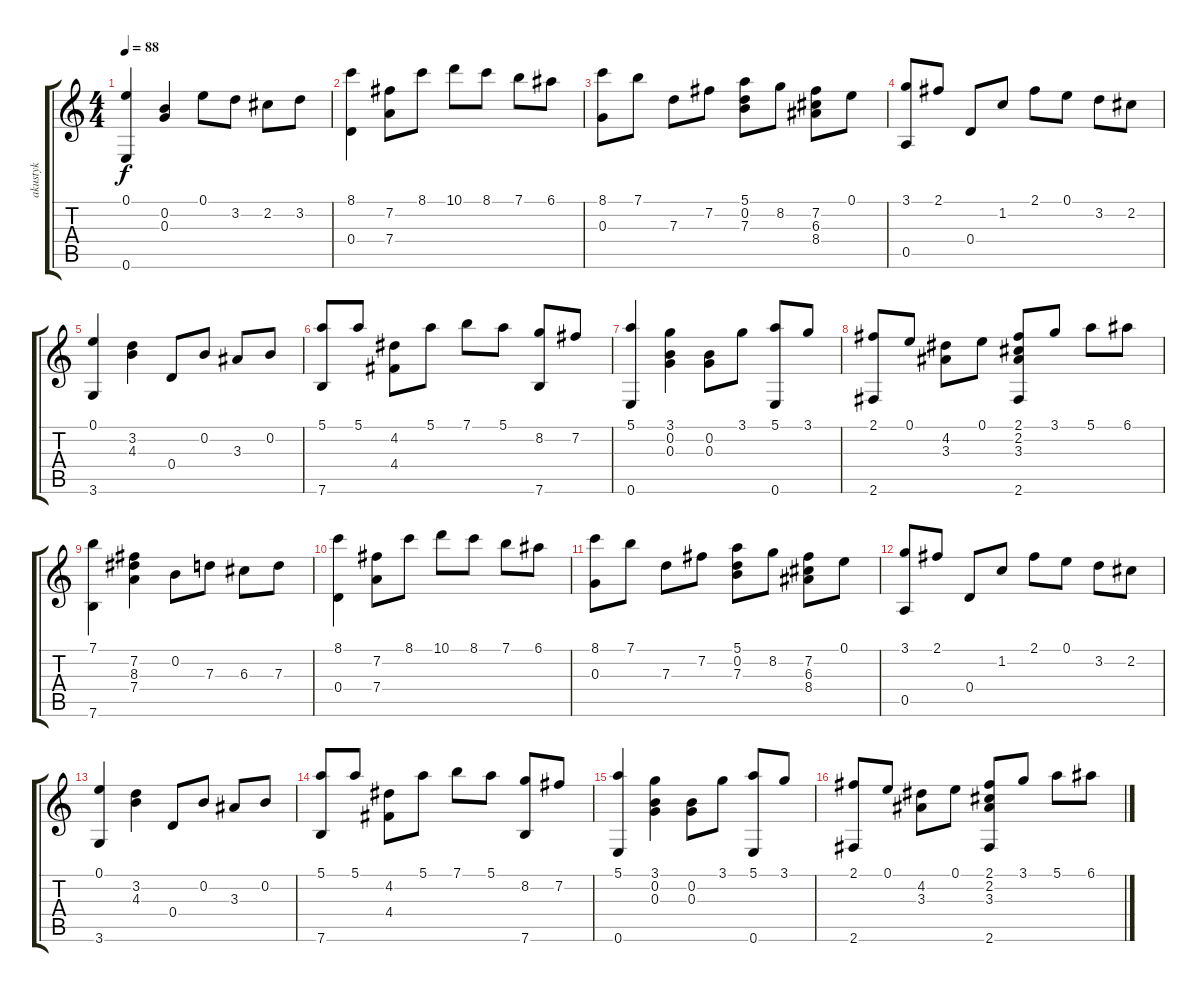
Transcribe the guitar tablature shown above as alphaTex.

\track ("akustyk" "akustyk") {instrument acousticguitarsteel}
\staff {score tabs}
\tuning (E4 B3 G3 D3 A2 E2) {hide}
\ts (4 4)
\tempo 88
\clef g2
\ks c
(0.1 0.6).4{dy f} (0.2 0.3).4 0.1.8 3.2.8 2.2.8 3.2.8 |
(8.1 0.4).4 (7.2 7.4).8 8.1.8 10.1.8 8.1.8 7.1.8 6.1.8 |
(8.1 0.3).8 7.1.8 7.3.8 7.2.8 (5.1 0.2 7.3).8 8.2.8 (7.2 6.3 8.4).8 0.1.8 |
(3.1 0.5).8 2.1.8 0.4.8 1.2.8 2.1.8 0.1.8 3.2.8 2.2.8 |
(0.1 3.6).4 (3.2 4.3).4 0.4.8 0.2.8 3.3.8 0.2.8 |
(5.1 7.6).8 5.1.8 (4.2 4.4).8 5.1.8 7.1.8 5.1.8 (8.2 7.6).8 7.2.8 |
(5.1 0.6).4 (3.1 0.2 0.3).4 (0.2 0.3).8 3.1.8 (5.1 0.6).8 3.1.8 |
(2.1 2.6).8 0.1.8 (4.2 3.3).8 0.1.8 (2.1 2.2 3.3 2.6).8 3.1.8 5.1.8 6.1.8 |
(7.1 7.6).4 (7.2 8.3 7.4).4 0.2.8 7.3.8 6.3.8 7.3.8 |
(8.1 0.4).4 (7.2 7.4).8 8.1.8 10.1.8 8.1.8 7.1.8 6.1.8 |
(8.1 0.3).8 7.1.8 7.3.8 7.2.8 (5.1 0.2 7.3).8 8.2.8 (7.2 6.3 8.4).8 0.1.8 |
(3.1 0.5).8 2.1.8 0.4.8 1.2.8 2.1.8 0.1.8 3.2.8 2.2.8 |
(0.1 3.6).4 (3.2 4.3).4 0.4.8 0.2.8 3.3.8 0.2.8 |
(5.1 7.6).8 5.1.8 (4.2 4.4).8 5.1.8 7.1.8 5.1.8 (8.2 7.6).8 7.2.8 |
(5.1 0.6).4 (3.1 0.2 0.3).4 (0.2 0.3).8 3.1.8 (5.1 0.6).8 3.1.8 |
(2.1 2.6).8 0.1.8 (4.2 3.3).8 0.1.8 (2.1 2.2 3.3 2.6).8 3.1.8 5.1.8 6.1.8
